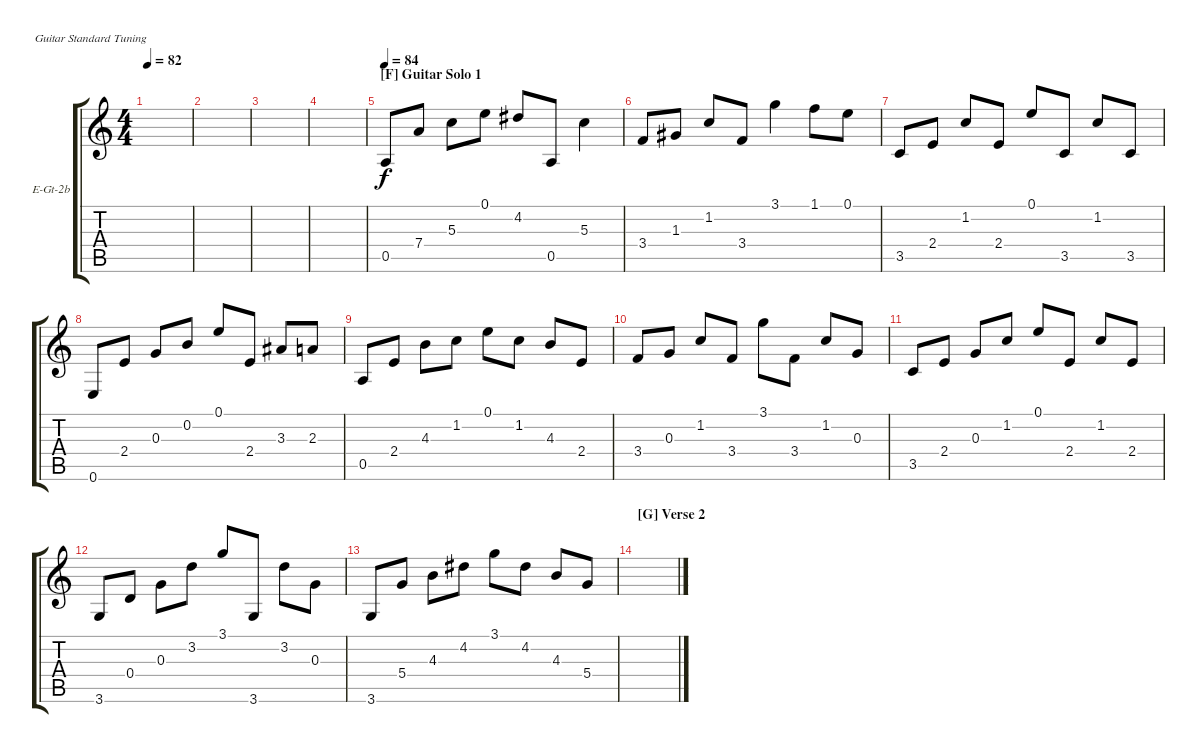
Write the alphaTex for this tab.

\defaultSystemsLayout 4
\bracketExtendMode groupsimilarinstruments
\firstSystemTrackNameOrientation horizontal
\otherSystemsTrackNameOrientation horizontal
\track ("Electric Guitar 2b" "E-Gt-2b") {instrument electricguitarclean}
\staff {score tabs}
\tuning (E4 B3 G3 D3 A2 E2)
\ts (4 4)
\tempo 82
\clef g2
\ks c
|
|
|
|
\section ("F" "Guitar Solo 1")
\tempo 84
0.5.8 7.4.8 5.3.8 0.1.8 4.2.8 0.5.8 5.3.4 |
3.4.8 1.3.8 1.2.8 3.4.8 3.1.4 1.1.8 0.1.8 |
3.5.8 2.4.8 1.2.8 2.4.8 0.1.8 3.5.8 1.2.8 3.5.8 |
0.6.8 2.4.8 0.3.8 0.2.8 0.1.8 2.4.8 3.3.8 2.3.8 |
0.5.8 2.4.8 4.3.8 1.2.8 0.1.8 1.2.8 4.3.8 2.4.8 |
3.4.8 0.3.8 1.2.8 3.4.8 3.1.8 3.4.8 1.2.8 0.3.8 |
3.5.8 2.4.8 0.3.8 1.2.8 0.1.8 2.4.8 1.2.8 2.4.8 |
3.6.8 0.4.8 0.3.8 3.2.8 3.1.8 3.6.8 3.2.8 0.3.8 |
3.6.8 5.4.8 4.3.8 4.2.8 3.1.8 4.2.8 4.3.8 5.4.8 |
\section ("G" "Verse 2")
